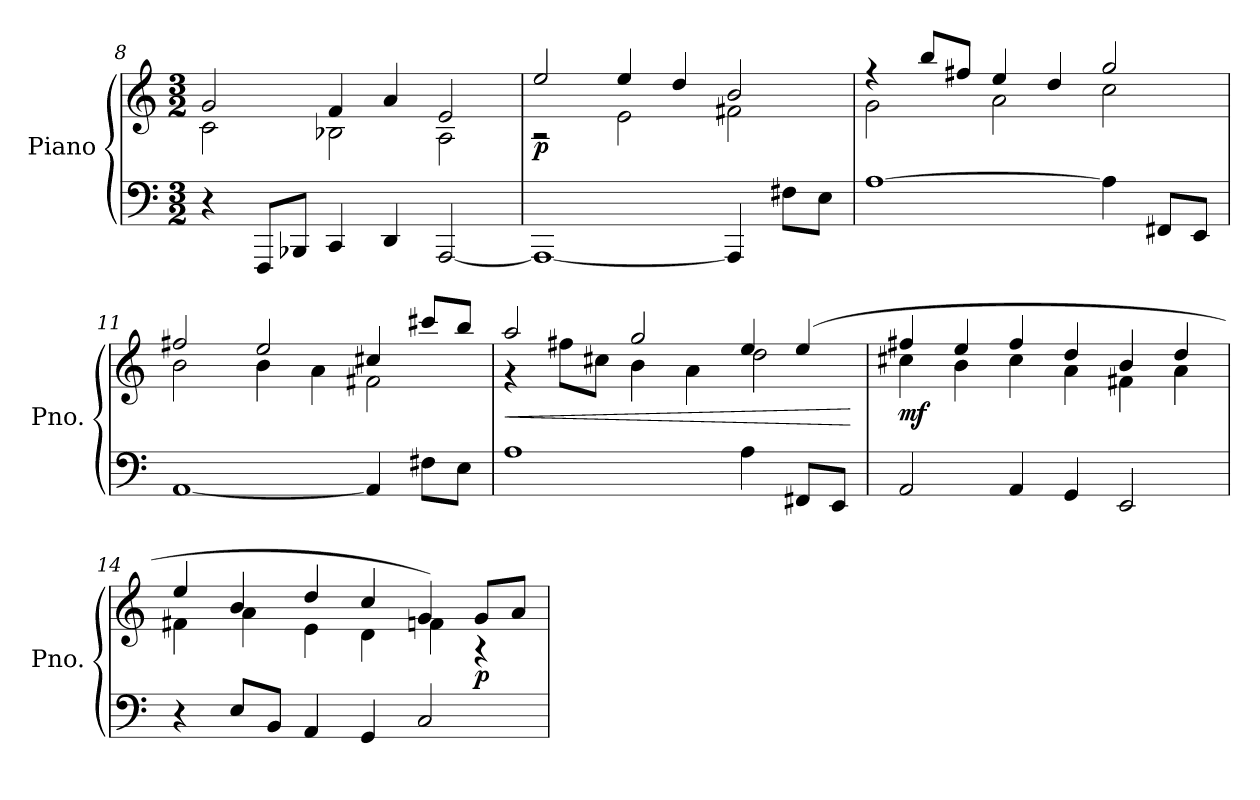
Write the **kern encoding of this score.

**kern	**kern	**dynam
*part1	*part1	*part1
*staff2	*staff1	*staff1/2
*I"Piano	*	*
*I'Pno.	*	*
!!LO:LB:g=z
*clefF4	*clefG2	*
*k[]	*k[]	*
*M3/2	*M3/2	*
=8	=8	=8
*	*^	*
4r	2g/	2c\	.
8FFF/L	.	.	.
8BBB-X/J	.	.	.
4CC/	4f/	2B-X\	.
4DD/	4a/	.	.
[2AAA/	2e/	2A\	.
=9	=9	=9	=9
!	!	!	!LO:DY:b
1AAA_	2ee/	2r	p
.	4ee/	2e\	.
.	4dd/	.	.
4AAA/]	2b/	2f#X\	.
8F#X\L	.	.	.
8E\J	.	.	.
=10	=10	=10	=10
[1A	4r	2g\	.
.	8bb/L	.	.
.	8ff#X/J	.	.
.	4ee/	2a\	.
.	4dd/	.	.
4A\]	2gg/	2cc\	.
8FF#X/L	.	.	.
8EE/J	.	.	.
=11	=11	=11	=11
[1AA	2ff#X/	2b\	.
.	2ee/	4b\	.
.	.	4a\	.
4AA/]	4cc#X/	2f#X\	.
8F#X\L	8ccc#X/L	.	.
8E\J	8bb/J	.	.
!!LO:LB:g=z	!!
=12	=12	=12	=12
!	!	!	!LO:HP:b
1A	2aa/	4r	<
.	.	8ff#X\L	.
.	.	8cc#X\J	.
.	2gg/	4b\	.
.	.	4a\	.
4A\	4ee/	2dd\	.
8FF#X/L	(>4ee/	.	.
8EE/J	.	.	.
*	*v	*v	*
.	.	[
=13	=13	=13
*	*^	*
!	!	!	!LO:DY:b
2AA/	4ff#X/	4cc#X\	mf
.	4ee/	4b\	.
4AA/	4ff#/	4cc#\	.
4GG/	4dd/	4a\	.
2EE/	4b/	4f#X\	.
.	4dd/	4a\	.
=14	=14	=14	=14
4r	4ee/	4f#X\	.
8E/L	4b/	4a\	.
8BB/J	.	.	.
4AA/	4dd/	4e\	.
4GG/	4cc/	4d\	.
2C/	4g/)	4fn\	.
!	!	!	!LO:DY:b
.	8g/L	4r	p
.	8a/J	.	.
*	*v	*v	*
=	=	=
*-	*-	*-
